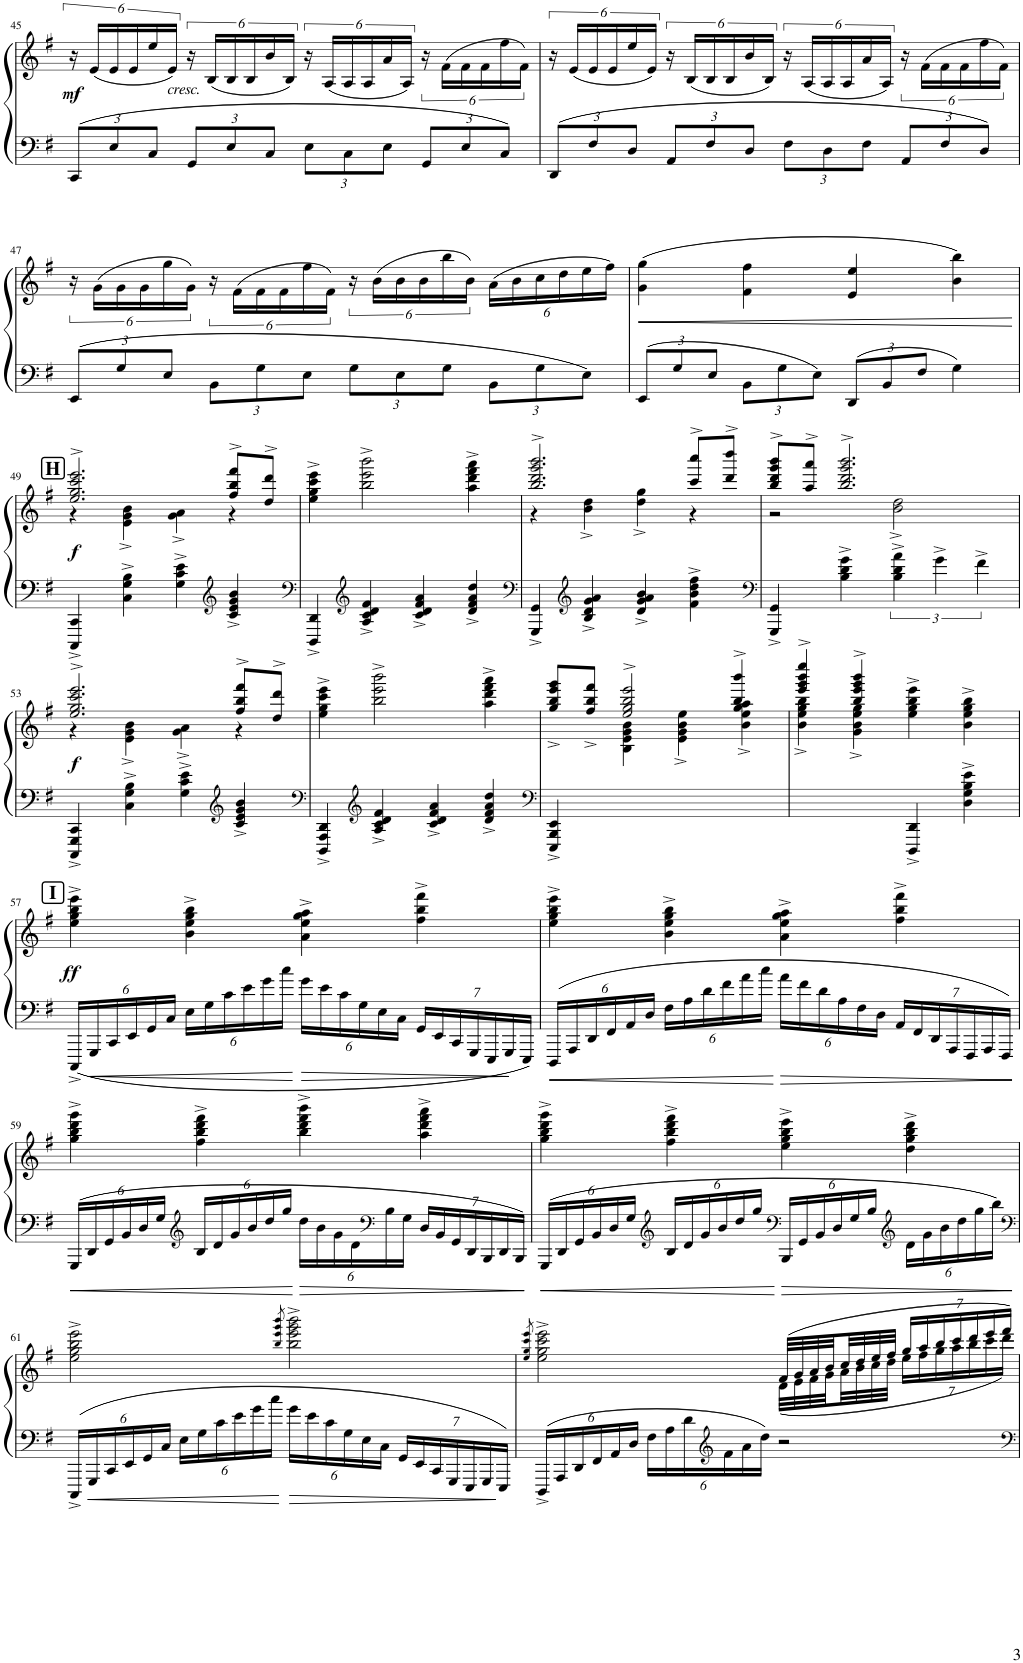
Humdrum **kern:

**kern	**kern	**dynam
*part1	*part1	*part1
*staff2	*staff1	*staff1/2
*I"Piano	*	*
*I'Pno.	*	*
!!LO:PB:g=z
*clefF4	*clefG2	*
*k[f#]	*k[f#]	*
*M4/4	*M4/4	*
*met(c)	*met(c)	*
*Xbrackettup	*	*
=45	=45	=45
!	!	!LO:DY:b
12CC/L	24r	mf
.	(24e/LL	.
12E/	24e/	.
.	24e/	.
12C/J	24ee/	.
!	!LO:TX:b:i:t=cresc.	!
.	24e/JJ)	.
12GG/L	24r	.
.	(24B/LL	.
12E/	24B/	.
.	24B/	.
12C/J	24b/	.
.	24B/JJ)	.
12E\L	24r	.
.	(24A/LL	.
12C\	24A/	.
.	24A/	.
12E\J	24a/	.
.	24A/JJ)	.
12GG/L	24r	.
.	(24f#\LL	.
12E/	24f#\	.
.	24f#\	.
12C/J	24ff#\	.
.	24f#\JJ)	.
=46	=46	=46
12DD/L	24r	.
.	(24e/LL	.
12F#/	24e/	.
.	24e/	.
12D/J	24ee/	.
.	24e/JJ)	.
12AA/L	24r	.
.	(24B/LL	.
12F#/	24B/	.
.	24B/	.
12D/J	24b/	.
.	24B/JJ)	.
12F#\L	24r	.
.	(24A/LL	.
12D\	24A/	.
.	24A/	.
12F#\J	24a/	.
.	24A/JJ)	.
12AA/L	24r	.
.	(24f#\LL	.
12F#/	24f#\	.
.	24f#\	.
12D/J	24ff#\	.
.	24f#\JJ)	.
!!LO:LB:g=z
=47	=47	=47
12EE/L	24r	.
.	(24g\LL	.
12G/	24g\	.
.	24g\	.
12E/J	24gg\	.
.	24g\JJ)	.
12BB\L	24r	.
.	(24f#\LL	.
12G\	24f#\	.
.	24f#\	.
12E\J	24ff#\	.
.	24f#\JJ)	.
12G\L	24r	.
.	(24b\LL	.
12E\	24b\	.
.	24b\	.
12G\J	24bb\	.
.	24b\JJ)	.
*	*Xbrackettup	*
12BB\L	(24a\LL	.
.	24b\	.
12G\	24cc\	.
.	24dd\	.
12E\J	24ee\	.
.	24ff#\JJ)	.
=48	=48	=48
!	!	!LO:HP:b
12EE/L	(4g\ 4gg\	<
12G/	.	.
12E/J	.	.
12BB\L	4f#\ 4ff#\	.
12G\	.	.
12E\J	.	.
12DD/L	4e/ 4ee/	.
12BB/	.	.
12F#/J	.	.
4G\	4b\ 4bb\)	.
.	.	[
!!LO:LB:g=z
!!LO:REH:place=s1:a:B:cj:fs=14:t=H
=49	=49	=49
*	*^	*
!	!	!	!LO:DY:b
4CCC/^ 4CC/^	2.ee/^ 2.gg/^ 2.ccc/^ 2.eee/^	4r	f
4C\^ 4G\^ 4B\^	.	4e\^ 4g\^ 4b\^	.
4G\^ 4c\^ 4e\^	.	4g\^ 4a\^	.
*clefG2	*	*	*
4c/^ 4e/^ 4g/^ 4b/^	8ff#/^ 8bb/^ 8fff#/^L	4r	.
.	8dd/^ 8ddd/^J	.	.
*	*v	*v	*
=50	=50	=50
*clefF4	*	*
4DDD/^ 4DD/^	4ee\^ 4gg\^ 4ccc\^ 4eee\^	.
*clefG2	*	*
4A/^ 4c/^ 4d/^ 4f#/^	2bb\^ 2eee\^ 2bbb\^	.
4c/^ 4d/^ 4f#/^ 4a/^	.	.
4d/^ 4f#/^ 4a/^ 4dd/^	4aa\^ 4ddd\^ 4fff#\^ 4aaa\^	.
=51	=51	=51
*clefF4	*	*
*	*^	*
4GGG/^ 4GG/^	2.bb/^ 2.ddd/^ 2.ggg/^ 2.bbb/^	4r	.
*clefG2	*	*	*
4B/^ 4d/^ 4g/^ 4a/^	.	4b\^ 4dd\^	.
4d/^ 4g/^ 4a/^ 4b/^	.	4dd\^ 4gg\^	.
4f#\^ 4b\^ 4dd\^ 4ff#\^	8ccc/^ 8cccc/^L	4r	.
.	8ddd/^ 8dddd/^J	.	.
=52	=52	=52	=52
*clefF4	*	*	*
4GGG/^ 4GG/^	8bb/^ 8ddd/^ 8ggg/^ 8bbb/^L	2r	.
.	8aa/^ 8aaa/^J	.	.
4B\^ 4d\^ 4g\^	2.bb/^ 2.ddd/^ 2.ggg/^ 2.bbb/^	.	.
*brackettup	*	*	*
6B\^ 6d\^ 6a\^	.	2b\^ 2dd\^	.
6g^\	.	.	.
6f#^\	.	.	.
!!LO:LB:g=z	!!
=53	=53	=53	=53
!	!	!	!LO:DY:b
4CCC/^ 4GGG/^ 4CC/^	2.ee/^ 2.gg/^ 2.ccc/^ 2.eee/^	4r	f
4C\^ 4G\^ 4B\^	.	4e\^ 4g\^ 4b\^	.
4G\^ 4c\^ 4e\^	.	4g\^ 4a\^	.
*clefG2	*	*	*
4c/^ 4e/^ 4g/^ 4b/^	8ff#/^ 8bb/^ 8fff#/^L	4r	.
.	8dd/^ 8ddd/^J	.	.
*	*v	*v	*
=54	=54	=54
*clefF4	*	*
4DDD/^ 4AAA/^ 4DD/^	4ee\^ 4gg\^ 4ccc\^ 4eee\^	.
*clefG2	*	*
4A/^ 4c/^ 4d/^ 4f#/^	2bb\^ 2eee\^ 2bbb\^	.
4c/^ 4d/^ 4f#/^ 4a/^	.	.
4d/^ 4f#/^ 4a/^ 4dd/^	4aa\^ 4ddd\^ 4fff#\^ 4aaa\^	.
=55	=55	=55
*clefF4	*	*
*	*^	*
4EEE/^ 4BBB/^ 4EE/^	8gg/^ 8bb/^ 8eee/^ 8ggg/^L	4ryy	.
.	8ff#/^ 8bb/^ 8fff#/^J	.	.
4ryy	2ee/^ 2gg/^ 2bb/^ 2eee/^	4B\ 4e\ 4g\ 4b\	.
2ryy	.	4e\^ 4g\^ 4b\^ 4ee\^	.
.	4bb/^ 4bbb/^	4b\^ 4ee\^ 4gg\^ 4aa\^	.
=56	=56	=56	=56
2ryy	4eee/^ 4ggg/^ 4bbb/^ 4eeee/^	4b\^ 4ee\^ 4gg\^ 4bb\^	.
.	4bb/^ 4eee/^ 4ggg/^ 4bbb/^	4g\^ 4b\^ 4ee\^ 4gg\^	.
4DDD/^ 4DD/^	4ee\^ 4gg\^ 4bb\^ 4eee\^	2ryy	.
4D\^ 4G\^ 4B\^ 4e\^	4b\^ 4ee\^ 4gg\^ 4bb\^	.	.
*	*v	*v	*
!!LO:LB:g=z
!!LO:REH:place=s1:a:B:cj:fs=14:t=I
=57	=57	=57
*Xbrackettup	*	*
!	!	!LO:DY:b
24CCC^/LL	4ee\^ 4gg\^ 4bb\^ 4eee\^	ff
24GGG/	.	.
24CC/	.	.
24EE/	.	.
24GG/	.	.
24C/JJ	.	.
24E\LL	4b\^ 4ee\^ 4gg\^ 4bb\^	.
24G\	.	.
24c\	.	.
24e\	.	.
24g\	.	.
24cc\JJ	.	.
24g\LL	4a\^ 4ee\^ 4gg\^ 4aa\^	.
24e\	.	.
24c\	.	.
24G\	.	.
24E\	.	.
24C\JJ	.	.
28GG/LL	4ff#\^ 4bb\^ 4fff#\^	.
28EE/	.	.
28CC/	.	.
28GGG/	.	.
28EEE/	.	.
28GGG/	.	.
28EEE/JJ	.	.
=58	=58	=58
24DDD/LL	4ee\^ 4gg\^ 4bb\^ 4eee\^	.
24AAA/	.	.
24DD/	.	.
24FF#/	.	.
24AA/	.	.
24D/JJ	.	.
24F#\LL	4b\^ 4ee\^ 4gg\^ 4bb\^	.
24A\	.	.
24d\	.	.
24f#\	.	.
24a\	.	.
24cc\JJ	.	.
24a\LL	4a\^ 4ee\^ 4gg\^ 4aa\^	.
24f#\	.	.
24d\	.	.
24A\	.	.
24F#\	.	.
24D\JJ	.	.
28AA/LL	4ff#\^ 4bb\^ 4fff#\^	.
28FF#/	.	.
28DD/	.	.
28AAA/	.	.
28FFF#/	.	.
28AAA/	.	.
28FFF#/JJ	.	.
!!LO:LB:g=z
=59	=59	=59
24GGG/LL	4gg\^ 4bb\^ 4ddd\^ 4ggg\^	.
24DD/	.	.
24GG/	.	.
24BB/	.	.
24D/	.	.
24G/JJ	.	.
*clefG2	*	*
24B/LL	4ff#\^ 4bb\^ 4ddd\^ 4fff#\^	.
24d/	.	.
24g/	.	.
24b/	.	.
24dd/	.	.
24gg/JJ	.	.
24dd\LL	4bb\^ 4ddd\^ 4fff#\^ 4bbb\^	.
24b\	.	.
24g\	.	.
24d\	.	.
*clefF4	*	*
24B\	.	.
24G\JJ	.	.
28D/LL	4aa\^ 4ddd\^ 4fff#\^ 4aaa\^	.
28BB/	.	.
28GG/	.	.
28DD/	.	.
28BBB/	.	.
28DD/	.	.
28BBB/JJ	.	.
=60	=60	=60
24GGG/LL	4gg\^ 4bb\^ 4ddd\^ 4ggg\^	.
24DD/	.	.
24GG/	.	.
24BB/	.	.
24D/	.	.
24G/JJ	.	.
*clefG2	*	*
24B/LL	4ff#\^ 4bb\^ 4ddd\^ 4fff#\^	.
24d/	.	.
24g/	.	.
24b/	.	.
24dd/	.	.
24gg/JJ	.	.
*clefF4	*	*
24BBB/LL	4ee\^ 4gg\^ 4bb\^ 4eee\^	.
24GG/	.	.
24BB/	.	.
24D/	.	.
24G/	.	.
24B/JJ	.	.
*clefG2	*	*
24d\LL	4dd\^ 4gg\^ 4bb\^ 4ddd\^	.
24g\	.	.
24b\	.	.
24dd\	.	.
24gg\	.	.
24bb\JJ	.	.
!!LO:LB:g=z
=61	=61	=61
*clefF4	*	*
24CCC^/LL	2ee\^ 2gg\^ 2bb\^ 2eee\^	.
24GGG/	.	.
24CC/	.	.
24EE/	.	.
24GG/	.	.
24C/JJ	.	.
24E\LL	.	.
24G\	.	.
24c\	.	.
24e\	.	.
24g\	.	.
24cc\JJ	.	.
.	8qbb/ 8qeee/ 8qggg/ 8qbbb/	.
24g\LL	2bb\^ 2eee\^ 2ggg\^ 2bbb\^	.
24e\	.	.
24c\	.	.
24G\	.	.
24E\	.	.
24C\JJ	.	.
28GG/LL	.	.
28EE/	.	.
28CC/	.	.
28GGG/	.	.
28EEE/	.	.
28GGG/	.	.
28EEE/JJ	.	.
=62	=62	=62
.	8qee/ 8qgg/ 8qccc/ 8qeee/	.
*	*^	*
24DDD^/LL	2ee\^ 2gg\^ 2ccc\^ 2eee\^	2ryy	.
24AAA/	.	.	.
24DD/	.	.	.
24FF#/	.	.	.
24AA/	.	.	.
24D/JJ	.	.	.
24F#\LL	.	.	.
24A\	.	.	.
24d\	.	.	.
*clefG2	*	*	*
24f#\	.	.	.
24a\	.	.	.
24dd\JJ	.	.	.
2r	(32f#/LLL	(32d\LLL	.
.	32g/	32e\	.
.	32a/	32f#\	.
.	32b/	32g\	.
.	32cc/	32a\	.
.	32dd/	32b\	.
.	32ee/	32cc\	.
.	32ff#/JJJ	32dd\JJJ	.
.	28gg/LL	28ee\LL	.
.	28aa/	28ff#\	.
.	28bb/	28gg\	.
.	28ccc/	28aa\	.
.	28ddd/	28bb\	.
.	28eee/	28ccc\	.
.	28fff#/JJ)	28ddd\JJ)	.
*	*v	*v	*
=	=	=
*-	*-	*-
